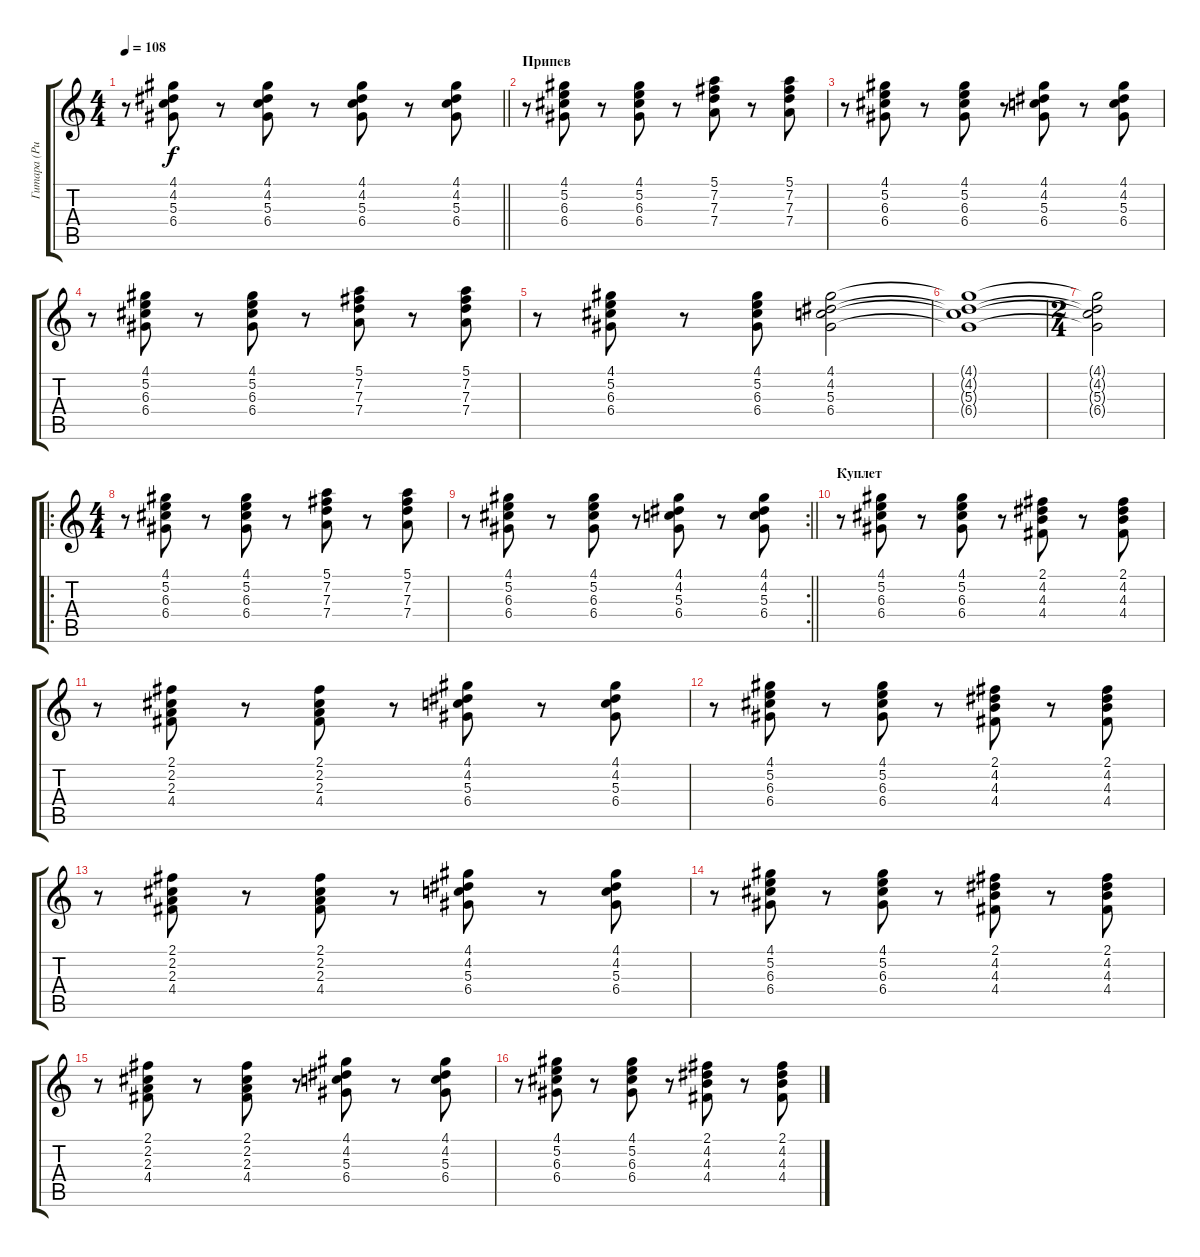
\track ("Гитара (Ритм)" "Гитара (Ри") {instrument overdrivenguitar}
\staff {score tabs}
\tuning (E4 B3 G3 D3 A2 E2) {hide}
\ts (4 4)
\tempo 108
\clef g2
\barLineRight lightlight
\ks c
r.8{dy f} (4.1 4.2 5.3 6.4).8 r.8 (4.1 4.2 5.3 6.4).8 r.8 (4.1 4.2 5.3 6.4).8 r.8 (4.1 4.2 5.3 6.4).8 |
\section ("" "Припев")
r.8 (4.1 5.2 6.3 6.4).8 r.8 (4.1 5.2 6.3 6.4).8 r.8 (5.1 7.2 7.3 7.4).8 r.8 (5.1 7.2 7.3 7.4).8 |
r.8 (4.1 5.2 6.3 6.4).8 r.8 (4.1 5.2 6.3 6.4).8 r.8 (4.1 4.2 5.3 6.4).8 r.8 (4.1 4.2 5.3 6.4).8 |
r.8 (4.1 5.2 6.3 6.4).8 r.8 (4.1 5.2 6.3 6.4).8 r.8 (5.1 7.2 7.3 7.4).8 r.8 (5.1 7.2 7.3 7.4).8 |
r.8 (4.1 5.2 6.3 6.4).8 r.8 (4.1 5.2 6.3 6.4).8 (4.1 4.2 5.3 6.4).2 |
(4.1{t} 4.2{t} 5.3{t} 6.4{t}).1 |
\ts (2 4)
(4.1{t} 4.2{t} 5.3{t} 6.4{t}).2 |
\ro
\ts (4 4)
r.8 (4.1 5.2 6.3 6.4).8 r.8 (4.1 5.2 6.3 6.4).8 r.8 (5.1 7.2 7.3 7.4).8 r.8 (5.1 7.2 7.3 7.4).8 |
\rc 2
\barLineRight lightlight
r.8 (4.1 5.2 6.3 6.4).8 r.8 (4.1 5.2 6.3 6.4).8 r.8 (4.1 4.2 5.3 6.4).8 r.8 (4.1 4.2 5.3 6.4).8 |
\section ("" "Куплет")
r.8 (4.1 5.2 6.3 6.4).8 r.8 (4.1 5.2 6.3 6.4).8 r.8 (2.1 4.2 4.3 4.4).8 r.8 (2.1 4.2 4.3 4.4).8 |
r.8 (2.1 2.2 2.3 4.4).8 r.8 (2.1 2.2 2.3 4.4).8 r.8 (4.1 4.2 5.3 6.4).8 r.8 (4.1 4.2 5.3 6.4).8 |
r.8 (4.1 5.2 6.3 6.4).8 r.8 (4.1 5.2 6.3 6.4).8 r.8 (2.1 4.2 4.3 4.4).8 r.8 (2.1 4.2 4.3 4.4).8 |
r.8 (2.1 2.2 2.3 4.4).8 r.8 (2.1 2.2 2.3 4.4).8 r.8 (4.1 4.2 5.3 6.4).8 r.8 (4.1 4.2 5.3 6.4).8 |
r.8 (4.1 5.2 6.3 6.4).8 r.8 (4.1 5.2 6.3 6.4).8 r.8 (2.1 4.2 4.3 4.4).8 r.8 (2.1 4.2 4.3 4.4).8 |
r.8 (2.1 2.2 2.3 4.4).8 r.8 (2.1 2.2 2.3 4.4).8 r.8 (4.1 4.2 5.3 6.4).8 r.8 (4.1 4.2 5.3 6.4).8 |
r.8 (4.1 5.2 6.3 6.4).8 r.8 (4.1 5.2 6.3 6.4).8 r.8 (2.1 4.2 4.3 4.4).8 r.8 (2.1 4.2 4.3 4.4).8
